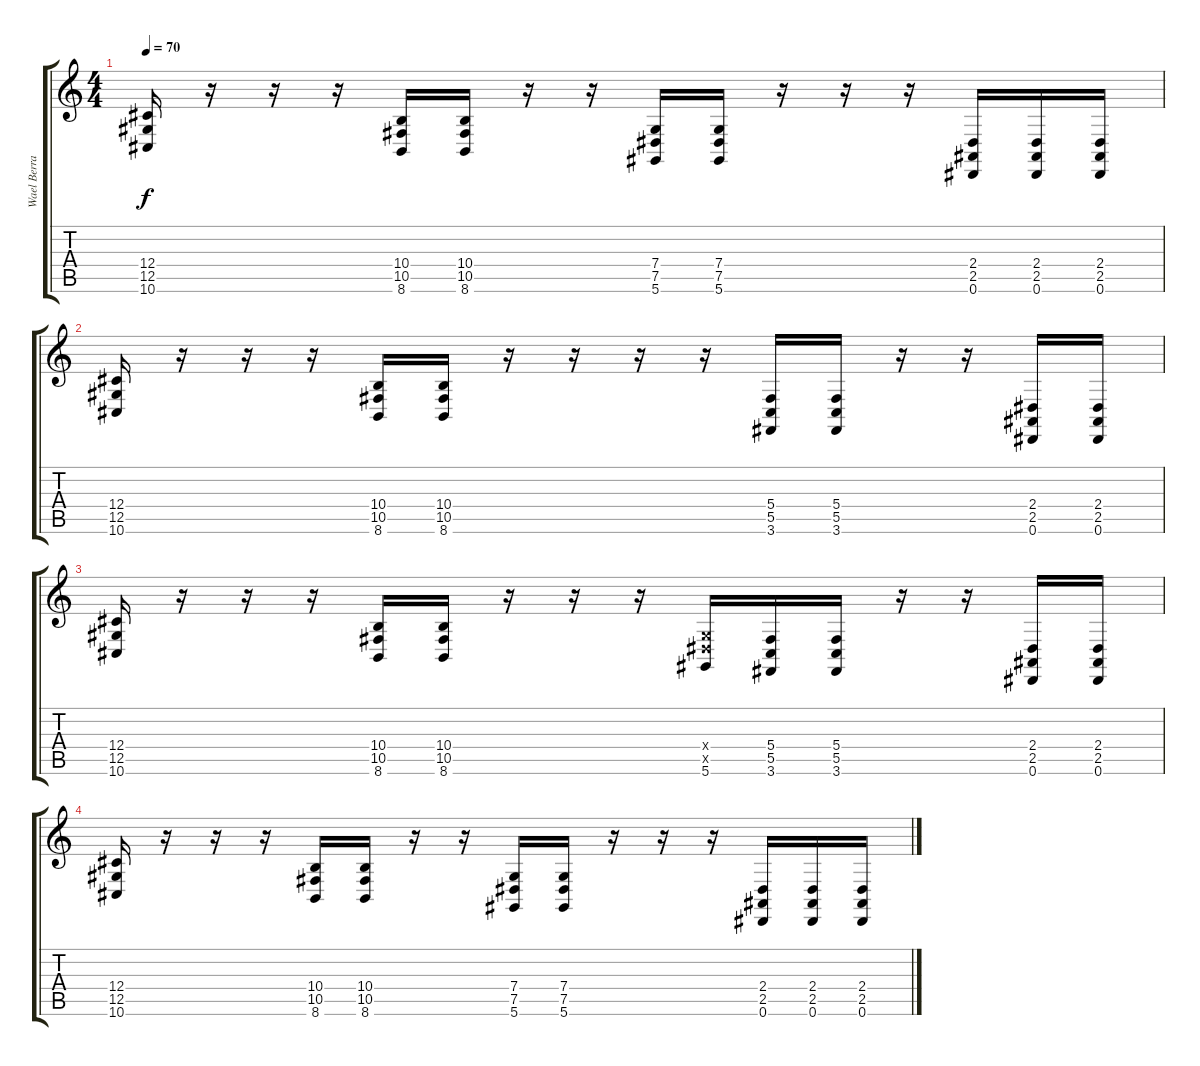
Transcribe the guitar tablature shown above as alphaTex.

\track ("Wael Berrais" "Wael Berra") {instrument stringensemble1}
\staff {score tabs}
\tuning (Eb4 Bb3 Gb3 Db3 Ab2 Eb2) {hide}
\ts (4 4)
\tempo 70
\clef g2
\ks c
(12.4 12.5 10.6).16{dy f} r.16 r.16 r.16 (10.4 10.5 8.6).16 (10.4 10.5 8.6).16 r.16 r.16 (7.4 7.5 5.6).16 (7.4 7.5 5.6).16 r.16 r.16 r.16 (2.4 2.5 0.6).16 (2.4 2.5 0.6).16 (2.4 2.5 0.6).16 |
(12.4 12.5 10.6).16 r.16 r.16 r.16 (10.4 10.5 8.6).16 (10.4 10.5 8.6).16 r.16 r.16 r.16 r.16 (5.4 5.5 3.6).16 (5.4 5.5 3.6).16 r.16 r.16 (2.4 2.5 0.6).16 (2.4 2.5 0.6).16 |
(12.4 12.5 10.6).16 r.16 r.16 r.16 (10.4 10.5 8.6).16 (10.4 10.5 8.6).16 r.16 r.16 r.16 (7.4{x} 7.5{x} 5.6).16 (5.4 5.5 3.6).16 (5.4 5.5 3.6).16 r.16 r.16 (2.4 2.5 0.6).16 (2.4 2.5 0.6).16 |
(12.4 12.5 10.6).16 r.16 r.16 r.16 (10.4 10.5 8.6).16 (10.4 10.5 8.6).16 r.16 r.16 (7.4 7.5 5.6).16 (7.4 7.5 5.6).16 r.16 r.16 r.16 (2.4 2.5 0.6).16 (2.4 2.5 0.6).16 (2.4 2.5 0.6).16
